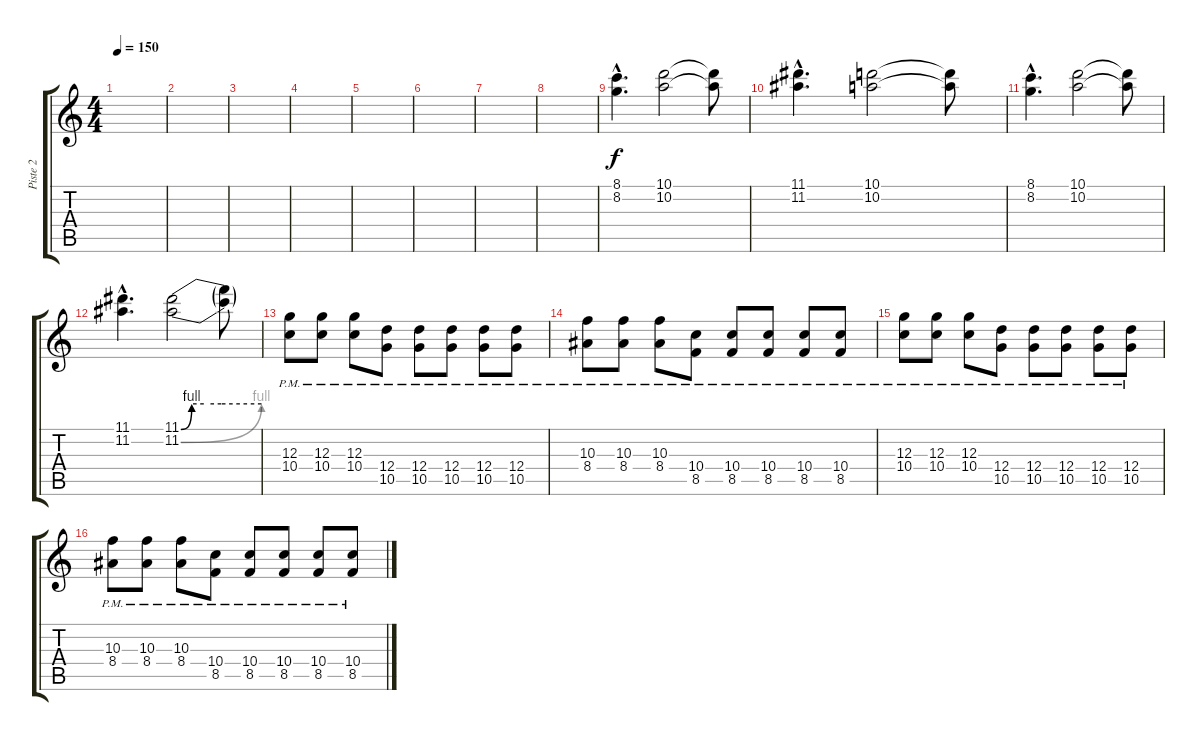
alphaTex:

\track ("Piste 2" "Piste 2") {instrument distortionguitar}
\staff {score tabs}
\tuning (E4 B3 G3 D3 A2 E2) {hide}
\ts (4 4)
\tempo 150
\clef g2
\ks c
|
|
|
|
|
|
|
|
(8.1{hac} 8.2{hac}).4{d} (10.1 10.2).2 (10.1{t} 10.2{t}).8 |
(11.1{hac} 11.2{hac}).4{d} (10.1 10.2).2 (10.1{t} 10.2{t}).8 |
(8.1{hac} 8.2{hac}).4{d} (10.1 10.2).2 (10.1{t} 10.2{t}).8 |
(11.1{hac} 11.2{hac}).4{d} (11.1{be (custom 0 0 8 4 17 4 30 4 60 4)} 11.2{be (bend 0 0 60 4)}).2 (11.1{t} 11.2{t}).8 |
(12.3{pm} 10.4{pm}).8{volume 11 balance 12} (12.3{pm} 10.4{pm}).8 (12.3{pm} 10.4{pm}).8 (12.4{pm} 10.5{pm}).8 (12.4{pm} 10.5{pm}).8 (12.4{pm} 10.5{pm}).8 (12.4{pm} 10.5{pm}).8 (12.4{pm} 10.5{pm}).8 |
(10.3{pm} 8.4{pm}).8 (10.3{pm} 8.4{pm}).8 (10.3{pm} 8.4{pm}).8 (10.4{pm} 8.5{pm}).8 (10.4{pm} 8.5{pm}).8 (10.4{pm} 8.5{pm}).8 (10.4{pm} 8.5{pm}).8 (10.4{pm} 8.5{pm}).8 |
(12.3{pm} 10.4{pm}).8 (12.3{pm} 10.4{pm}).8 (12.3{pm} 10.4{pm}).8 (12.4{pm} 10.5{pm}).8 (12.4{pm} 10.5{pm}).8 (12.4{pm} 10.5{pm}).8 (12.4{pm} 10.5{pm}).8 (12.4{pm} 10.5{pm}).8 |
(10.3{pm} 8.4{pm}).8 (10.3{pm} 8.4{pm}).8 (10.3{pm} 8.4{pm}).8 (10.4{pm} 8.5{pm}).8 (10.4{pm} 8.5{pm}).8 (10.4{pm} 8.5{pm}).8 (10.4{pm} 8.5{pm}).8 (10.4{pm} 8.5{pm}).8
